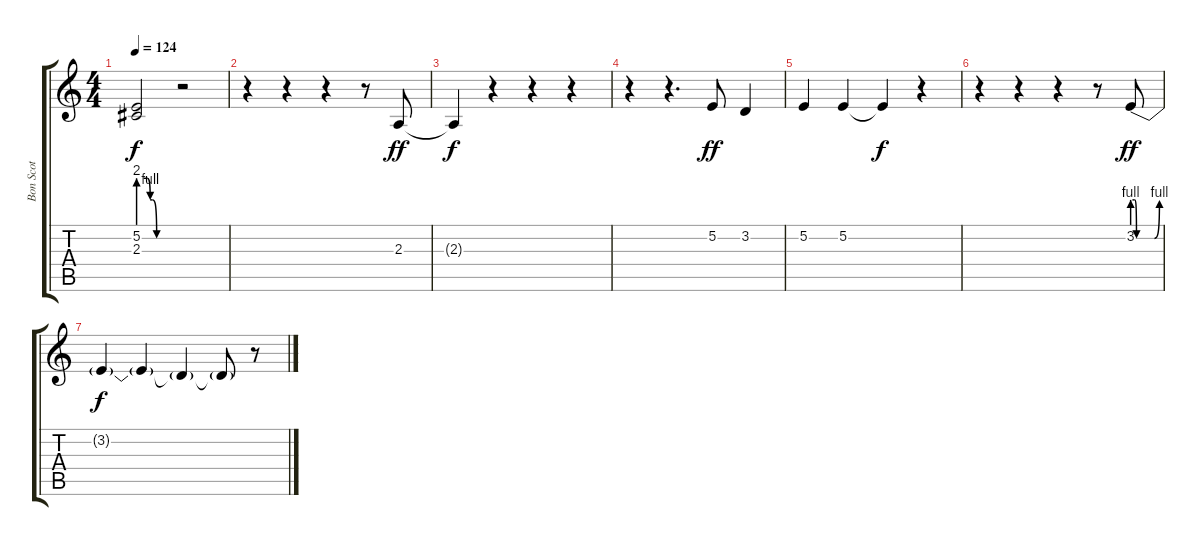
\track ("Bon Scot         (vocals)" "Bon Scot  ") {instrument lead2sawtooth}
\staff {score tabs}
\tuning (E4 B3 G3 D3 A2 E2) {hide}
\ts (4 4)
\tempo 124
\clef g2
\ks c
(5.2 2.3{be (custom 0 8 15 8 20 4 24 4 31 0 35 0 45 0 60 0)}).2{dy f} r.2 |
r.4 r.4 r.4 r.8 2.3.8{dy ff} |
2.3{t}.4{dy f} r.4 r.4 r.4 |
r.4 r.4{d} 5.2.8{dy ff} 3.2.4 |
5.2.4 5.2.4 5.2{t}.4{dy f} r.4 |
r.4 r.4 r.4 r.8 3.2{be (custom 0 4 5 4 9 0 15 0 40 0 49 0 60 4)}.8{dy ff} |
3.2{t}.4{dy f} 3.2{t}.4 3.2{t}.4 3.2{t}.8 r.8
